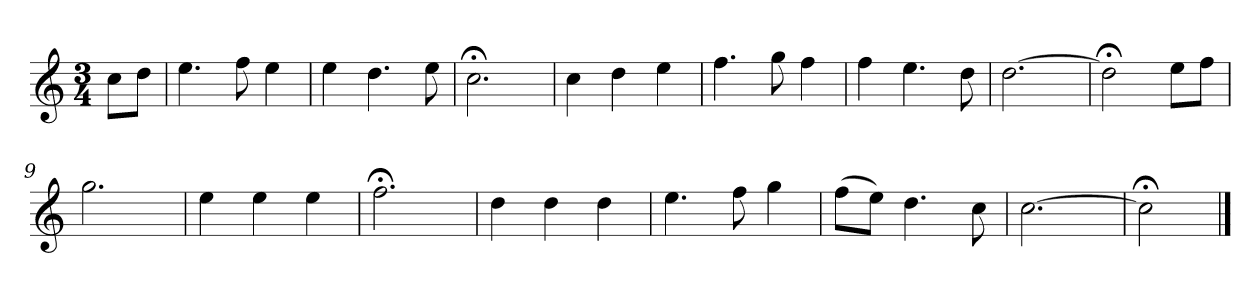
**kern
*part1
*staff1
*k[]
*C:
*M3/4
*MM120
=
8ccL
8ddJ
=1
4.ee
8ff
4ee
=2
4ee
4.dd
8ee
=3
2.cc;<
=4
4cc
4dd
4ee
=5
4.ff
8gg
4ff
=6
4ff
4.ee
8dd
=7
[2.dd
=8
2dd;<]
8eeL
8ffJ
=9
2.gg
=10
4ee
4ee
4ee
=11
2.ff;<
=12
4dd
4dd
4dd
=13
4.ee
8ff
4gg
=14
(8ffL
8eeJ)
4.dd
8cc
=15
[2.cc
=16
2cc;<]
==
*-
